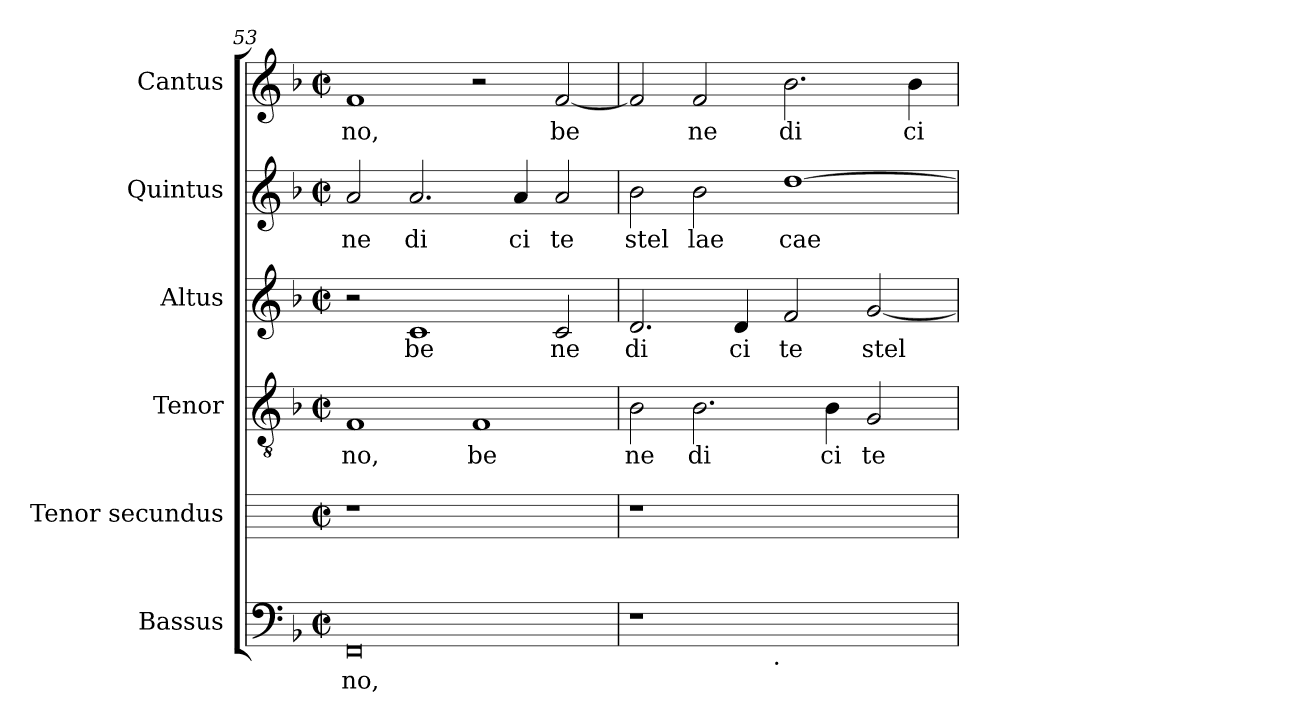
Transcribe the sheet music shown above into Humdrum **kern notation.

**kern	**text	**kern	**kern	**text	**kern	**text	**kern	**text	**kern	**text
*part6	*part6	*part5	*part4	*part4	*part3	*part3	*part2	*part2	*part1	*part1
*staff6	*staff6	*staff5	*staff4	*staff4	*staff3	*staff3	*staff2	*staff2	*staff1	*staff1
*I"Bassus	*	*I"Tenor  secundus	*I"Tenor	*	*I"Altus	*	*I"Quintus	*	*I"Cantus	*
*I'B	*	*	*I'T	*	*I'A	*	*I'Q	*	*I'C	*
*clefF4	*	*	*clefGv2	*	*clefG2	*	*clefG2	*	*clefG2	*
*k[b-]	*	*k[]	*k[b-]	*	*k[b-]	*	*k[b-]	*	*k[b-]	*
*F:	*	*C:	*F:	*	*F:	*	*F:	*	*F:	*
*M2/2	*	*M2/2	*M2/2	*	*M2/2	*	*M2/2	*	*M2/2	*
*met(c|)	*	*met(c|)	*met(c|)	*	*met(c|)	*	*met(c|)	*	*met(c|)	*
=53	=53	=53	=53	=53	=53	=53	=53	=53	=53	=53
!	!LO:LY:b:cj	!	!	!LO:LY:b:cj	!	!	!	!LO:LY:b:cj	!	!LO:LY:b:cj
0FF	no,	1r	1F	no,	2r	.	2a/	ne	1f	no,
!	!	!	!	!	!	!LO:LY:b:cj	!	!LO:LY:b:cj	!	!
.	.	.	.	.	1c	be	2.a/	di	.	.
!	!	!	!	!LO:LY:b:cj	!	!	!	!	!	!
.	.	1ryy	1F	be	.	.	.	.	2r	.
!	!	!	!	!	!	!	!	!LO:LY:b:cj	!	!
.	.	.	.	.	.	.	4a/	ci	.	.
!	!	!	!	!	!	!LO:LY:b:cj	!	!LO:LY:b:cj	!	!LO:LY:b:cj
.	.	.	.	.	2c/	ne	2a/	te	[<2f/	be
=54	=54	=54	=54	=54	=54	=54	=54	=54	=54	=54
!	!	!	!	!LO:LY:b:cj	!	!LO:LY:b:cj	!	!LO:LY:b:cj	!	!LO:LY:b:cj
*^	*	*	*	*	*	*	*	*	*	*
1r	2ryy	.	1r	2B-\	ne	2.d/	di	2b-\	stel	2f/]	.
!	!	!	!	!	!LO:LY:b:cj	!	!	!	!LO:LY:b:cj	!	!LO:LY:b:cj
.	4...ryy	.	.	2.B-\	di	.	.	2b-\	lae	2f/	ne
!	!	!	!	!	!	!	!LO:LY:b:cj	!	!	!	!
.	.	.	.	.	.	4d/	ci	.	.	.	.
!	!LO:TX:b:t=.	!	!	!	!	!	!	!	!	!	!
.	1ryy	.	.	.	.	.	.	.	.	.	.
!	!	!	!	!	!	!	!LO:LY:b:cj	!	!LO:LY:b:cj	!	!LO:LY:b:cj
1ryy	.	.	1ryy	.	.	2f/	te	[>1dd	cae	2.b-\	di
!	!	!	!	!	!LO:LY:b:cj	!	!	!	!	!	!
.	.	.	.	4B-\	ci	.	.	.	.	.	.
!	!	!	!	!	!LO:LY:b:cj	!	!LO:LY:b:cj	!	!	!	!
.	.	.	.	2G/	te	[>2g/	stel	.	.	.	.
!	!	!	!	!	!	!	!	!	!	!	!LO:LY:b:cj
.	.	.	.	.	.	.	.	.	.	4b-\	ci
.	32ryy	.	.	.	.	.	.	.	.	.	.
*v	*v	*	*	*	*	*	*	*	*	*	*
=	=	=	=	=	=	=	=	=	=	=
*-	*-	*-	*-	*-	*-	*-	*-	*-	*-	*-
